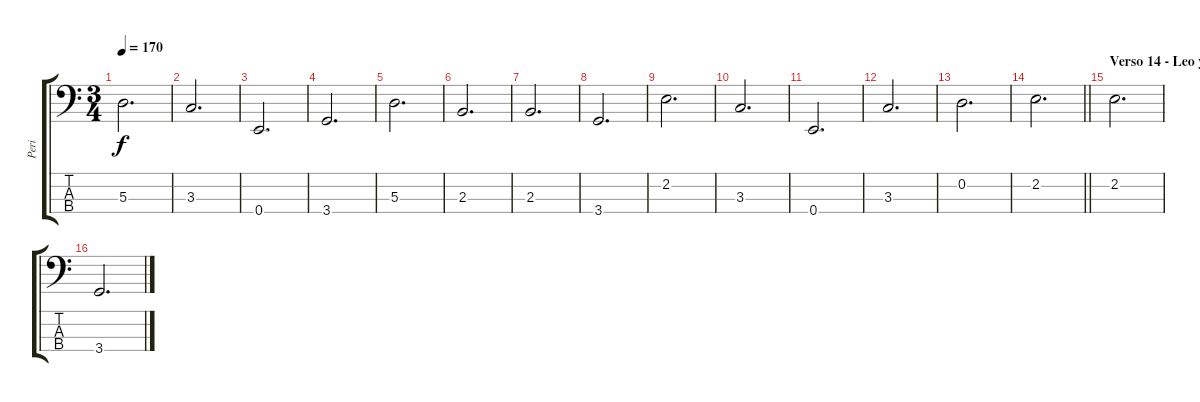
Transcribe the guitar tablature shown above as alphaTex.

\track ("Peri" "Peri") {instrument electricbassfinger}
\staff {score tabs}
\tuning (G2 D2 A1 E1) {hide}
\ts (3 4)
\tempo 170
\clef f4
\ks c
5.3.2{d dy f} |
3.3.2{d} |
0.4.2{d} |
3.4.2{d} |
5.3.2{d} |
2.3.2{d} |
2.3.2{d} |
3.4.2{d} |
2.2.2{d} |
3.3.2{d} |
0.4.2{d} |
3.3.2{d} |
0.2.2{d} |
\barLineRight lightlight
2.2.2{d} |
\section ("" "Verso 14 - Leo y Aurora")
2.2.2{d} |
3.4.2{d}
